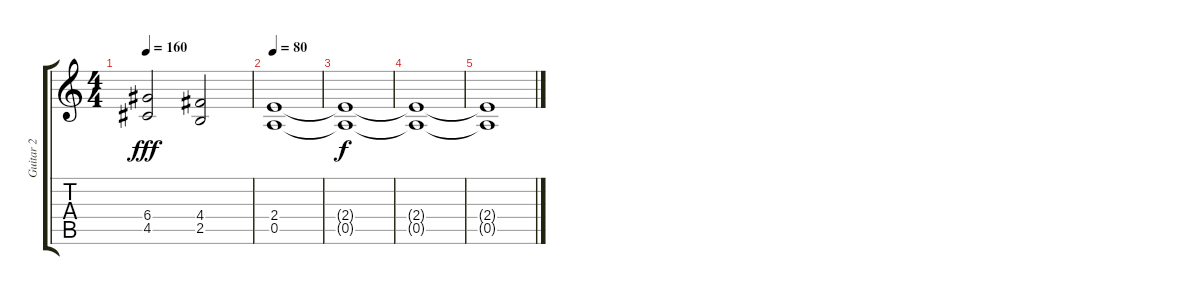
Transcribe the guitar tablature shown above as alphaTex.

\track ("Guitar 2" "Guitar 2") {instrument distortionguitar}
\staff {score tabs}
\tuning (E4 B3 G3 D3 A2 E2) {hide}
\ts (4 4)
\tempo 160
\clef g2
\ks c
(6.4 4.5).2{dy fff} (4.4 2.5).2 |
\tempo 80
(2.4 0.5).1 |
(2.4{t} 0.5{t}).1{dy f} |
(2.4{t} 0.5{t}).1 |
(2.4{t} 0.5{t}).1
